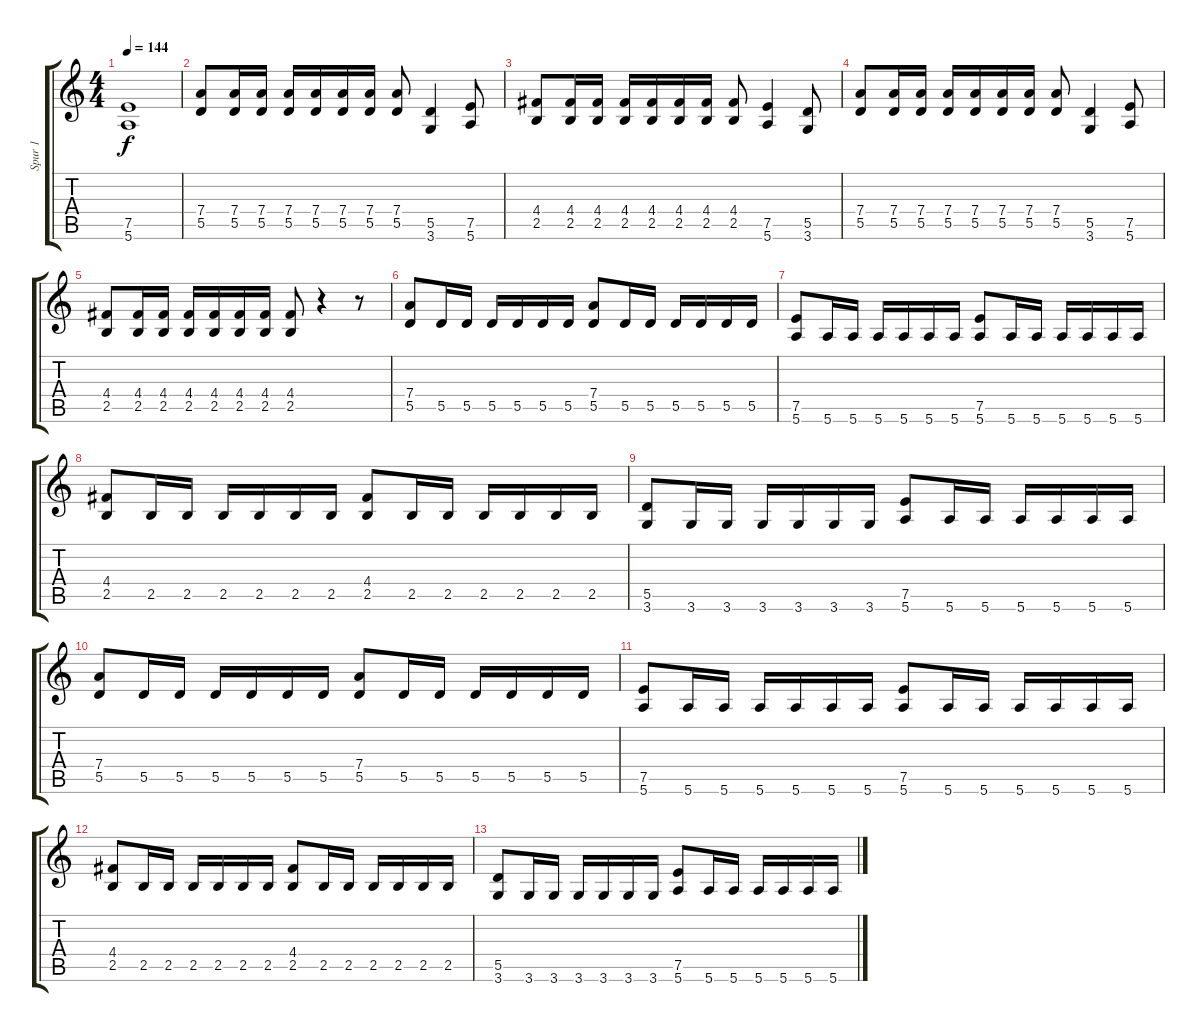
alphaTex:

\track ("Spur 1" "Spur 1") {instrument distortionguitar}
\staff {score tabs}
\tuning (E4 B3 G3 D3 A2 E2) {hide}
\ts (4 4)
\tempo 144
\clef g2
\ks c
(7.5 5.6).1{dy f} |
(7.4 5.5).8 (7.4 5.5).16 (7.4 5.5).16 (7.4 5.5).16 (7.4 5.5).16 (7.4 5.5).16 (7.4 5.5).16 (7.4 5.5).8 (5.5 3.6).4 (7.5 5.6).8 |
(4.4 2.5).8 (4.4 2.5).16 (4.4 2.5).16 (4.4 2.5).16 (4.4 2.5).16 (4.4 2.5).16 (4.4 2.5).16 (4.4 2.5).8 (7.5 5.6).4 (5.5 3.6).8 |
(7.4 5.5).8 (7.4 5.5).16 (7.4 5.5).16 (7.4 5.5).16 (7.4 5.5).16 (7.4 5.5).16 (7.4 5.5).16 (7.4 5.5).8 (5.5 3.6).4 (7.5 5.6).8 |
(4.4 2.5).8 (4.4 2.5).16 (4.4 2.5).16 (4.4 2.5).16 (4.4 2.5).16 (4.4 2.5).16 (4.4 2.5).16 (4.4 2.5).8 r.4 r.8 |
(7.4 5.5).8 5.5.16 5.5.16 5.5.16 5.5.16 5.5.16 5.5.16 (7.4 5.5).8 5.5.16 5.5.16 5.5.16 5.5.16 5.5.16 5.5.16 |
(7.5 5.6).8 5.6.16 5.6.16 5.6.16 5.6.16 5.6.16 5.6.16 (7.5 5.6).8 5.6.16 5.6.16 5.6.16 5.6.16 5.6.16 5.6.16 |
(4.4 2.5).8 2.5.16 2.5.16 2.5.16 2.5.16 2.5.16 2.5.16 (4.4 2.5).8 2.5.16 2.5.16 2.5.16 2.5.16 2.5.16 2.5.16 |
(5.5 3.6).8 3.6.16 3.6.16 3.6.16 3.6.16 3.6.16 3.6.16 (7.5 5.6).8 5.6.16 5.6.16 5.6.16 5.6.16 5.6.16 5.6.16 |
(7.4 5.5).8 5.5.16 5.5.16 5.5.16 5.5.16 5.5.16 5.5.16 (7.4 5.5).8 5.5.16 5.5.16 5.5.16 5.5.16 5.5.16 5.5.16 |
(7.5 5.6).8 5.6.16 5.6.16 5.6.16 5.6.16 5.6.16 5.6.16 (7.5 5.6).8 5.6.16 5.6.16 5.6.16 5.6.16 5.6.16 5.6.16 |
(4.4 2.5).8 2.5.16 2.5.16 2.5.16 2.5.16 2.5.16 2.5.16 (4.4 2.5).8 2.5.16 2.5.16 2.5.16 2.5.16 2.5.16 2.5.16 |
(5.5 3.6).8 3.6.16 3.6.16 3.6.16 3.6.16 3.6.16 3.6.16 (7.5 5.6).8 5.6.16 5.6.16 5.6.16 5.6.16 5.6.16 5.6.16
